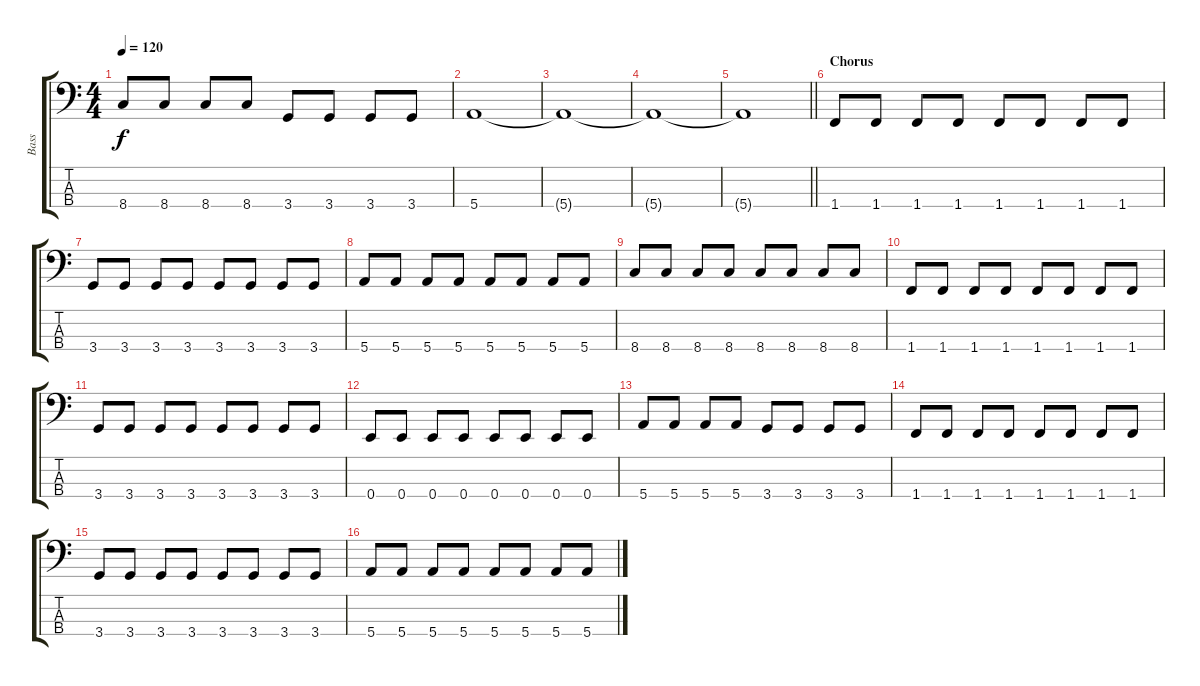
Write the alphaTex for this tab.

\track ("Bass" "Bass") {instrument electricbassfinger}
\staff {score tabs}
\tuning (G2 D2 A1 E1) {hide}
\ts (4 4)
\tempo 120
\clef f4
\ks c
8.4.8{dy f} 8.4.8 8.4.8 8.4.8 3.4.8 3.4.8 3.4.8 3.4.8 |
5.4.1 |
5.4{t}.1 |
5.4{t}.1 |
\barLineRight lightlight
5.4{t}.1 |
\section ("" "Chorus")
1.4.8 1.4.8 1.4.8 1.4.8 1.4.8 1.4.8 1.4.8 1.4.8 |
3.4.8 3.4.8 3.4.8 3.4.8 3.4.8 3.4.8 3.4.8 3.4.8 |
5.4.8 5.4.8 5.4.8 5.4.8 5.4.8 5.4.8 5.4.8 5.4.8 |
8.4.8 8.4.8 8.4.8 8.4.8 8.4.8 8.4.8 8.4.8 8.4.8 |
1.4.8 1.4.8 1.4.8 1.4.8 1.4.8 1.4.8 1.4.8 1.4.8 |
3.4.8 3.4.8 3.4.8 3.4.8 3.4.8 3.4.8 3.4.8 3.4.8 |
0.4.8 0.4.8 0.4.8 0.4.8 0.4.8 0.4.8 0.4.8 0.4.8 |
5.4.8 5.4.8 5.4.8 5.4.8 3.4.8 3.4.8 3.4.8 3.4.8 |
1.4.8 1.4.8 1.4.8 1.4.8 1.4.8 1.4.8 1.4.8 1.4.8 |
3.4.8 3.4.8 3.4.8 3.4.8 3.4.8 3.4.8 3.4.8 3.4.8 |
5.4.8 5.4.8 5.4.8 5.4.8 5.4.8 5.4.8 5.4.8 5.4.8
